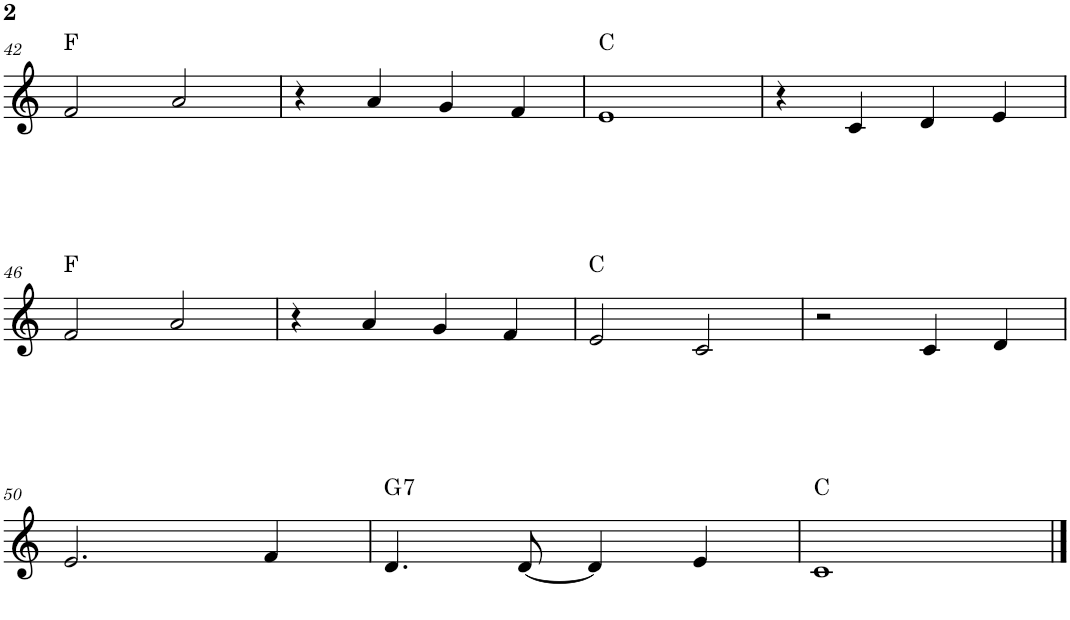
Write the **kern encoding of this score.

**kern	**harte
*part1	*part1
*staff1	*
*I"Piano	*
*I'Pno.	*
!!LO:PB:g=z
*clefG2	*
*k[]	*
*M4/4	*
=42	=42
2f/	F:maj
2a/	.
=43	=43
4r	.
4a/	.
4g/	.
4f/	.
=44	=44
1e	C:maj
=45	=45
4r	.
4c/	.
4d/	.
4e/	.
!!LO:LB:g=z
=46	=46
2f/	F:maj
2a/	.
=47	=47
4r	.
4a/	.
4g/	.
4f/	.
=48	=48
2e/	C:maj
2c/	.
=49	=49
2r	.
4c/	.
4d/	.
!!LO:LB:g=z
=50	=50
2.e/	.
4f/	.
=51	=51
!	!LO:H:kt=7
4.d/	G:7
[8d/	.
4d/]	.
4e/	.
=52	=52
1c	C:maj
==	==
*-	*-
